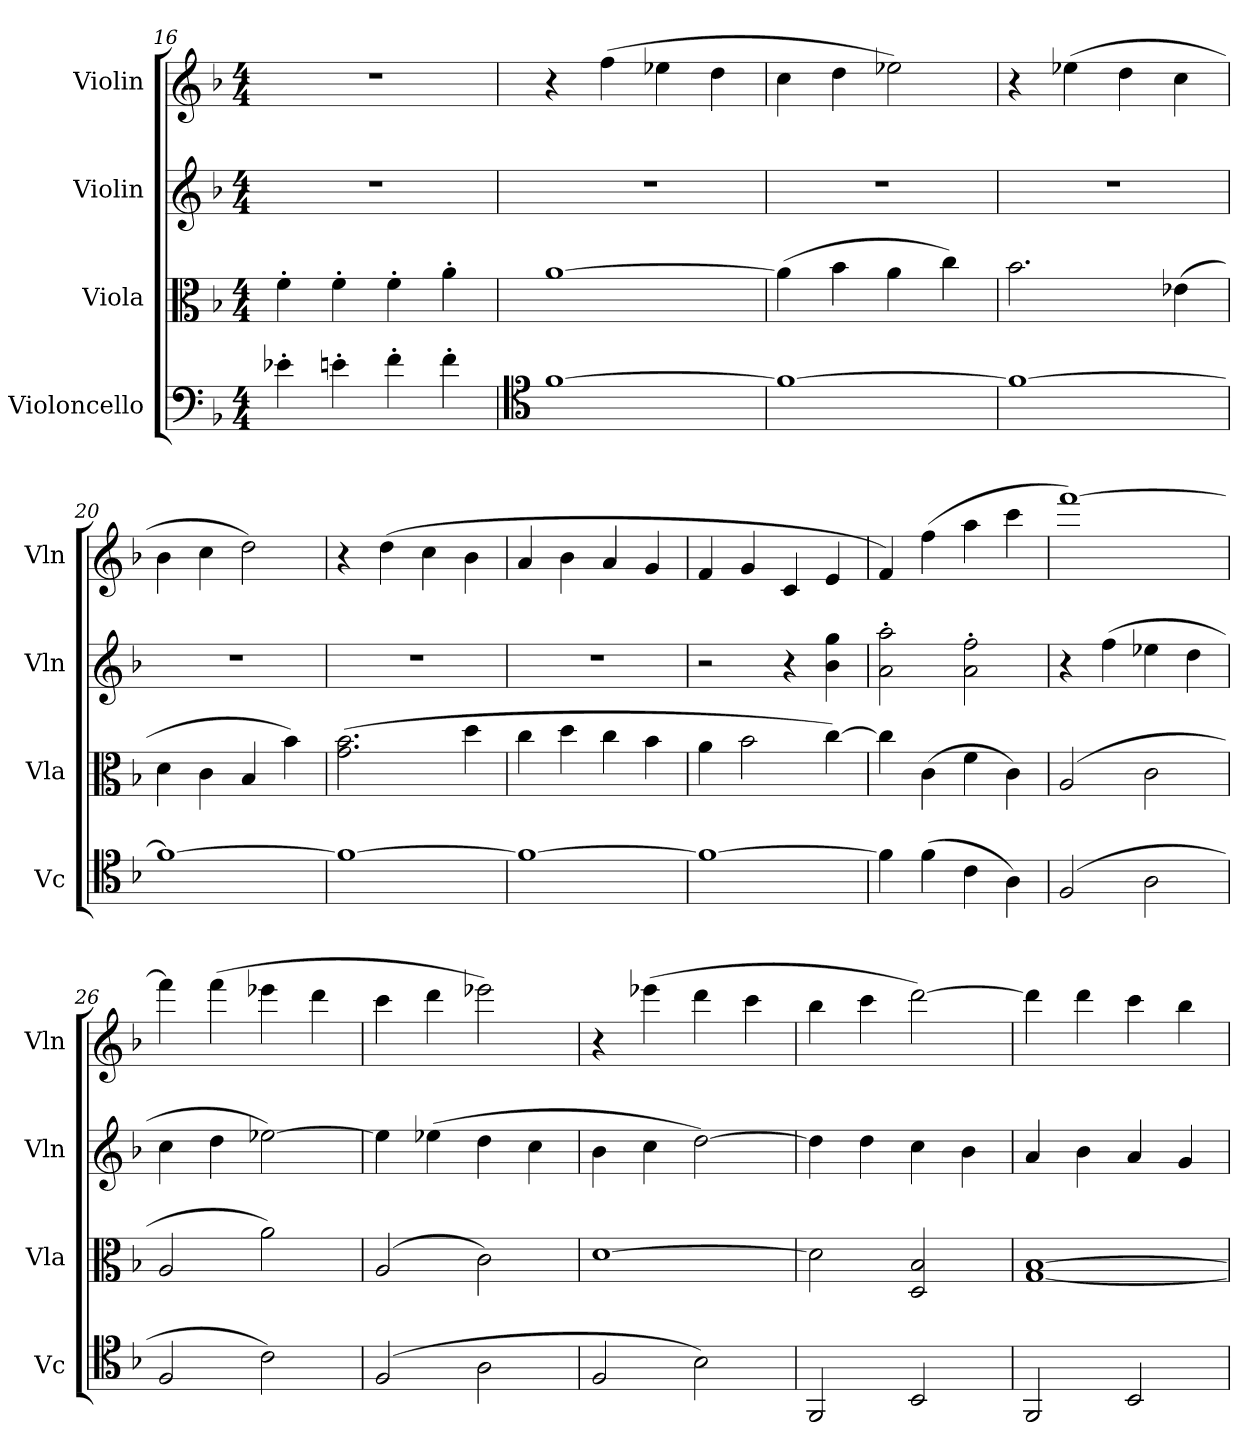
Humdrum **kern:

**kern	**kern	**kern	**kern
*part4	*part3	*part2	*part1
*staff4	*staff3	*staff2	*staff1
*I"Violoncello	*I"Viola	*I"Violin	*I"Violin
*I'Vc	*I'Vla	*I'Vln	*I'Vln
*clefF4	*clefC3	*clefG2	*clefG2
*k[b-]	*k[b-]	*k[b-]	*k[b-]
*M4/4	*M4/4	*M4/4	*M4/4
=16	=16	=16	=16
4e-X'\	4f'\	1r	1r
4en'\	4f'\	.	.
4f'\	4f'\	.	.
4f'\	4a'\	.	.
=17	=17	=17	=17
*clefC4	*	*	*
[1f	[1a	1r	4r
.	.	.	(4ff\
.	.	.	4ee-X\
.	.	.	4dd\
=18	=18	=18	=18
1f_	(4a\]	1r	4cc\
.	4b-\	.	4dd\
.	4a\	.	2ee-X\)
.	4cc\)	.	.
=19	=19	=19	=19
1f_	2.b-\	1r	4r
.	.	.	(4ee-X\
.	.	.	4dd\
.	(4e-X\	.	4cc\
=20	=20	=20	=20
1f_	4d\	1r	4b-\
.	4c\	.	4cc\
.	4B-/	.	2dd\)
.	4b-\)	.	.
=21	=21	=21	=21
1f_	(2.g\ 2.b-\	1r	4r
.	.	.	(4dd\
.	.	.	4cc\
.	4dd\	.	4b-\
=22	=22	=22	=22
1f_	4cc\	1r	4a/
.	4dd\	.	4b-\
.	4cc\	.	4a/
.	4b-\	.	4g/
=23	=23	=23	=23
1f_	4a\	2r	4f/
.	2b-\	.	4g/
.	.	4r	4c/
.	[4cc\)	4b-\ 4gg\	4e/
=24	=24	=24	=24
4f\]	4cc\]	2a'\ 2aa'\	4f/)
(4f\	(4c\	.	(4ff\
4c\	4f\	2a'\ 2ff'\	4aa\
4A\)	4c\)	.	4ccc\
=25	=25	=25	=25
(2F/	(2A/	4r	[1fff)
.	.	(4ff\	.
2A\	2c\	4ee-X\	.
.	.	4dd\	.
=26	=26	=26	=26
2F/	2A/	4cc\	4fff\]
.	.	4dd\	(4fff\
2c\)	2a\)	[2ee-X\)	4eee-X\
.	.	.	4ddd\
=27	=27	=27	=27
(2F/	(2A/	4ee-\]	4ccc\
.	.	(4ee-X\	4ddd\
2A\	2c\)	4dd\	2eee-X\)
.	.	4cc\	.
=28	=28	=28	=28
2F/	[1d	4b-\	4r
.	.	4cc\	(4eee-X\
2B-\)	.	[2dd\)	4ddd\
.	.	.	4ccc\
=29	=29	=29	=29
2FF/	2d\]	4dd\]	4bb-\
.	.	4dd\	4ccc\
2BB-/	2D/ 2B-/	4cc\	[2ddd\)
.	.	4b-\	.
=30	=30	=30	=30
2FF/	[1G [1B-	4a/	4ddd\]
.	.	4b-\	4ddd\
2BB-/	.	4a/	4ccc\
.	.	4g/	4bb-\
=	=	=	=
*-	*-	*-	*-
